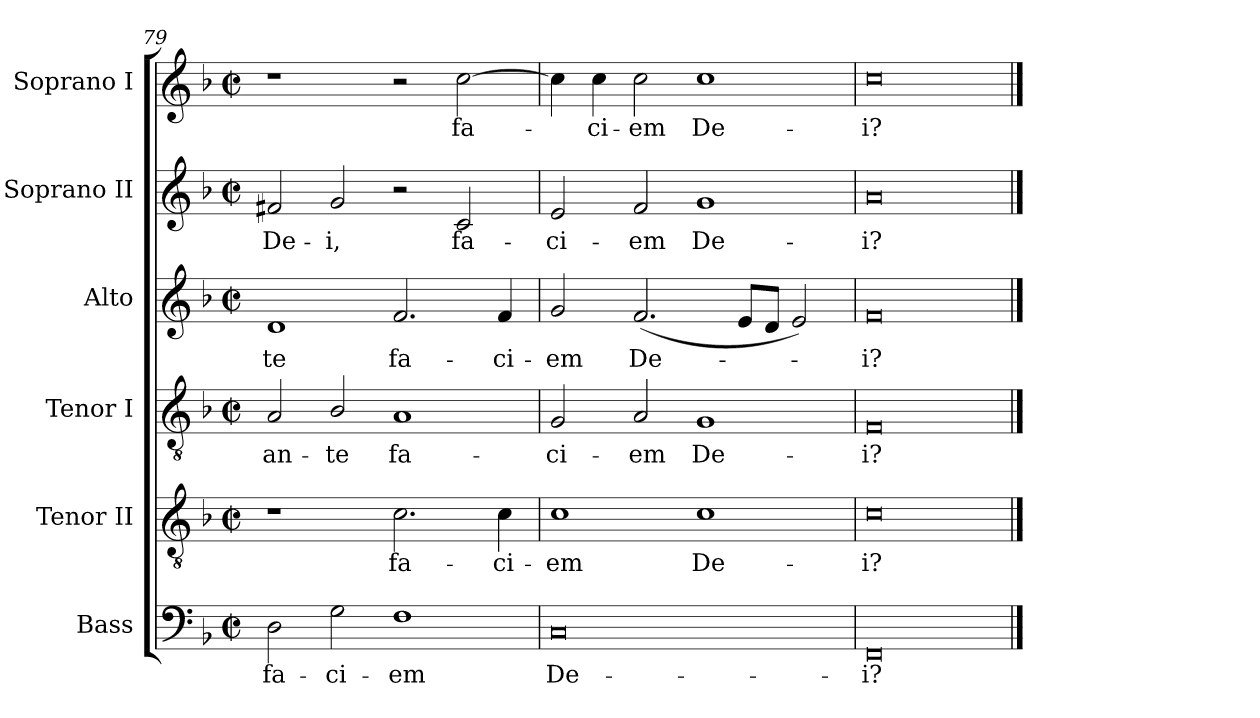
**kern	**text	**kern	**text	**kern	**text	**kern	**text	**kern	**text	**kern	**text
*part6	*part6	*part5	*part5	*part4	*part4	*part3	*part3	*part2	*part2	*part1	*part1
*staff6	*staff6	*staff5	*staff5	*staff4	*staff4	*staff3	*staff3	*staff2	*staff2	*staff1	*staff1
*I"Bass	*	*I"Tenor II	*	*I"Tenor I	*	*I"Alto	*	*I"Soprano II	*	*I"Soprano I	*
*I'B	*	*I'T II	*	*I'T I	*	*I'A	*	*I'S II	*	*I'S I	*
*clefF4	*	*clefGv2	*	*clefGv2	*	*clefG2	*	*clefG2	*	*clefG2	*
*k[b-]	*	*k[b-]	*	*k[b-]	*	*k[b-]	*	*k[b-]	*	*k[b-]	*
*F:	*	*F:	*	*F:	*	*F:	*	*F:	*	*F:	*
*M4/2	*	*M4/2	*	*M4/2	*	*M4/2	*	*M4/2	*	*M4/2	*
*met(c|)	*	*met(c|)	*	*met(c|)	*	*met(c|)	*	*met(c|)	*	*met(c|)	*
=79	=79	=79	=79	=79	=79	=79	=79	=79	=79	=79	=79
!	!LO:LY:b	!	!	!	!LO:LY:b	!	!LO:LY:b	!	!LO:LY:b	!	!
2D	fa-	1r	.	2A	an-	1d	te	2f#X	De-	1r	.
!	!LO:LY:b	!	!	!	!LO:LY:b	!	!	!	!LO:LY:b	!	!
2G	-ci-	.	.	2B-/	-te	.	.	2g	-i,	.	.
!	!LO:LY:b	!	!LO:LY:b	!	!LO:LY:b	!	!LO:LY:b	!	!	!	!
1F	-em	2.c	fa-	1A	fa-	2.f	fa-	2r	.	2r	.
!	!	!	!	!	!	!	!	!	!LO:LY:b	!	!LO:LY:b
.	.	.	.	.	.	.	.	2c	fa-	[2cc	fa-
!	!	!	!LO:LY:b	!	!	!	!LO:LY:b	!	!	!	!
.	.	4c	-ci-	.	.	4f	-ci-	.	.	.	.
=80	=80	=80	=80	=80	=80	=80	=80	=80	=80	=80	=80
!	!LO:LY:b	!	!LO:LY:b	!	!LO:LY:b	!	!LO:LY:b	!	!LO:LY:b	!	!
0C	De-	1c	-em	2G	-ci-	2g	-em	2e	-ci-	4cc]	.
!	!	!	!	!	!	!	!	!	!	!	!LO:LY:b
.	.	.	.	.	.	.	.	.	.	4cc	ci-
!	!	!	!	!	!LO:LY:b	!	!LO:LY:b	!	!LO:LY:b	!	!LO:LY:b
.	.	.	.	2A	-em	(<2.f	De-	2f	-em	2cc	-em
!	!	!	!LO:LY:b	!	!LO:LY:b	!	!	!	!LO:LY:b	!	!LO:LY:b
.	.	1c	De-	1G	De-	.	.	1g	De-	1cc	De-
.	.	.	.	.	.	8eL	.	.	.	.	.
.	.	.	.	.	.	8dJ	.	.	.	.	.
.	.	.	.	.	.	2e)	.	.	.	.	.
=81	=81	=81	=81	=81	=81	=81	=81	=81	=81	=81	=81
!	!LO:LY:b	!	!LO:LY:b	!	!LO:LY:b	!	!LO:LY:b	!	!LO:LY:b	!	!LO:LY:b
0FF	-i?	0c	-i?	0F	-i?	0f	i?	0a	-i?	0cc	-i?
==	==	==	==	==	==	==	==	==	==	==	==
*-	*-	*-	*-	*-	*-	*-	*-	*-	*-	*-	*-
